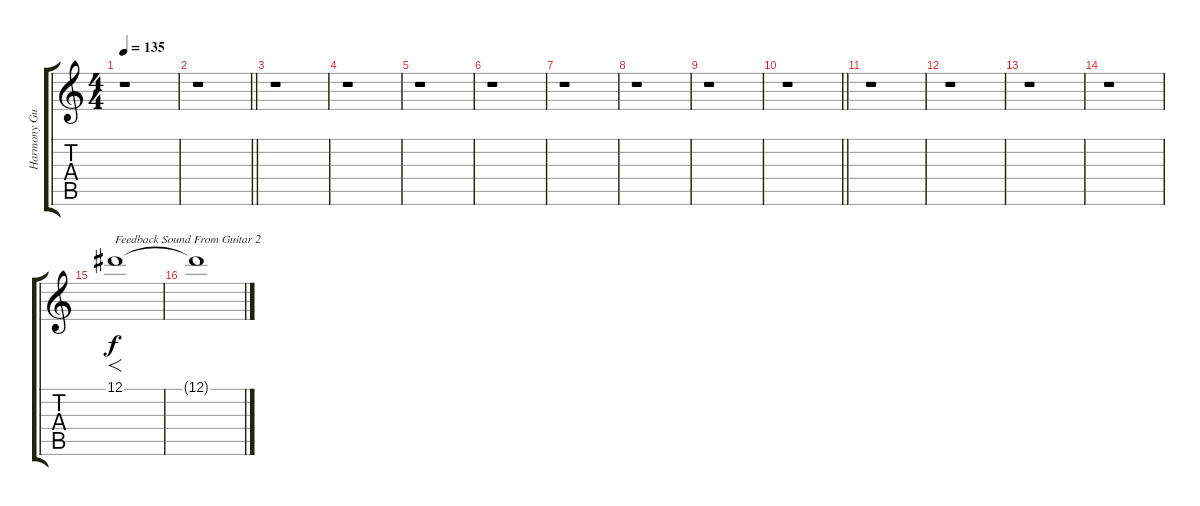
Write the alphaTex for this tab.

\track ("Harmony Guitar" "Harmony Gu") {instrument distortionguitar}
\staff {score tabs}
\tuning (Eb4 Bb3 Gb3 Db3 Ab2 Eb2) {hide}
\ts (4 4)
\tempo 135
\clef g2
\ks c
r.1{dy f} |
\barLineRight lightlight
r.1 |
\section ("" "")
r.1 |
r.1 |
r.1 |
r.1 |
r.1 |
r.1 |
r.1 |
\barLineRight lightlight
r.1 |
\section ("" "")
r.1 |
r.1 |
r.1 |
r.1 |
12.1.1{f txt "Feedback Sound From Guitar 2"} |
12.1{t}.1
